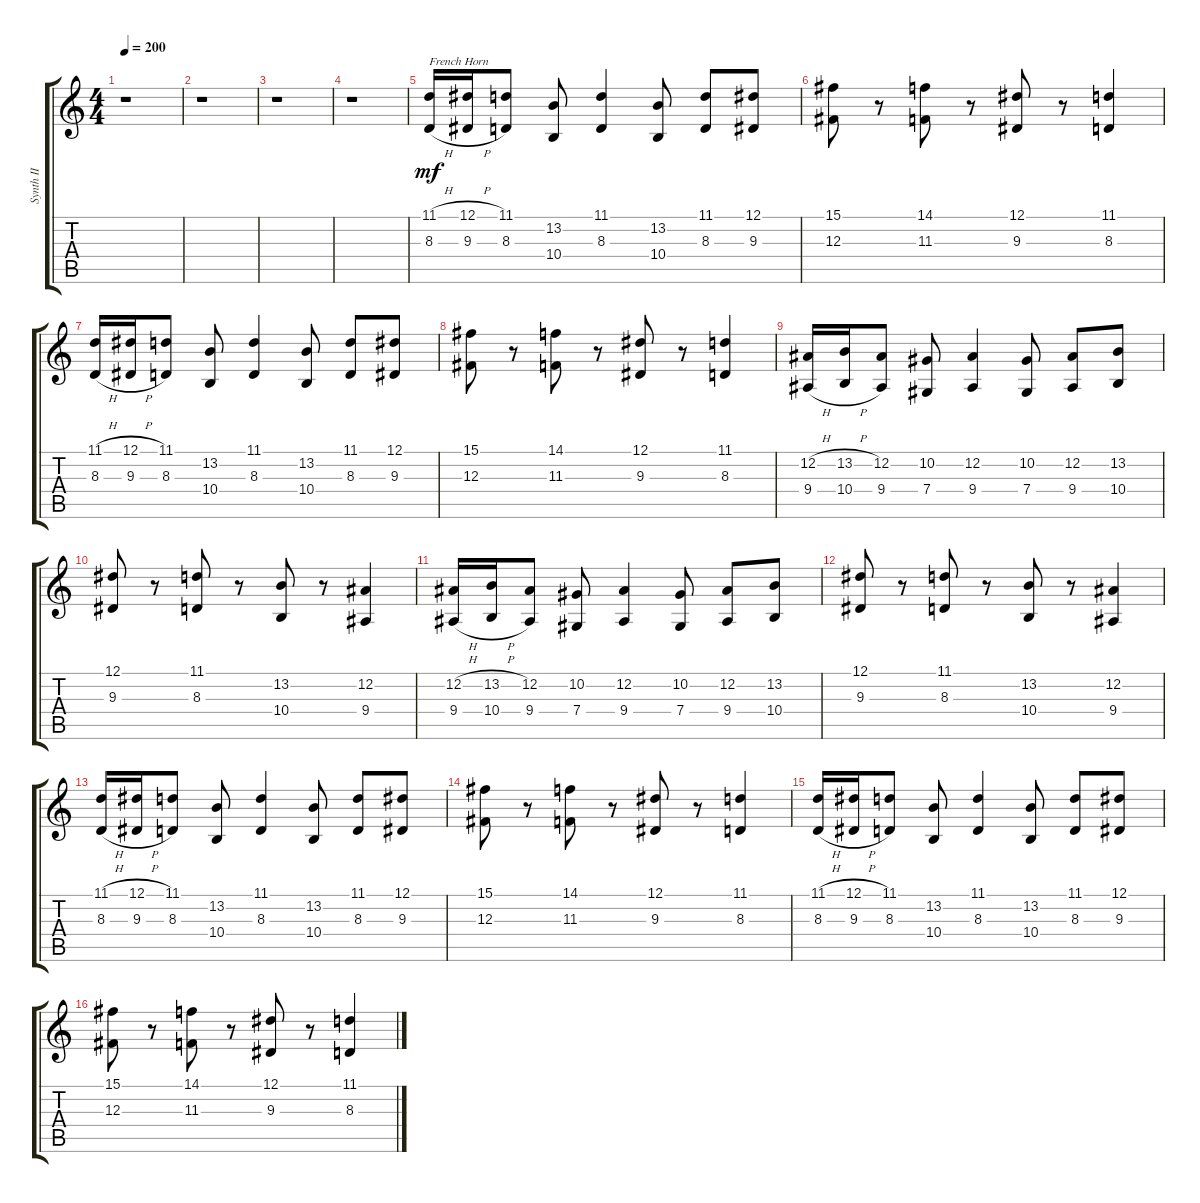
\track ("Synth II" "Synth II") {instrument choiraahs}
\staff {score tabs}
\tuning (Eb4 Bb3 Gb3 Db3 Ab2 Eb2) {hide}
\ts (4 4)
\tempo 200
\clef g2
\ks c
r.1{dy f} |
r.1 |
r.1 |
r.1 |
(11.1{h} 8.3{h}).16{txt "French Horn" dy mf volume 12 instrument frenchhorn} (12.1{h} 9.3{h}).16 (11.1 8.3).8 (13.2 10.4).8 (11.1 8.3).4 (13.2 10.4).8 (11.1 8.3).8 (12.1 9.3).8 |
(15.1 12.3).8 r.8 (14.1 11.3).8 r.8 (12.1 9.3).8 r.8 (11.1 8.3).4 |
(11.1{h} 8.3{h}).16{volume 10 instrument frenchhorn} (12.1{h} 9.3{h}).16 (11.1 8.3).8 (13.2 10.4).8 (11.1 8.3).4 (13.2 10.4).8 (11.1 8.3).8 (12.1 9.3).8 |
(15.1 12.3).8 r.8 (14.1 11.3).8 r.8 (12.1 9.3).8 r.8 (11.1 8.3).4 |
(12.2{h} 9.4{h}).16{volume 9 instrument frenchhorn} (13.2{h} 10.4{h}).16 (12.2 9.4).8 (10.2 7.4).8 (12.2 9.4).4 (10.2 7.4).8 (12.2 9.4).8 (13.2 10.4).8 |
(12.1 9.3).8 r.8 (11.1 8.3).8 r.8 (13.2 10.4).8 r.8 (12.2 9.4).4 |
(12.2{h} 9.4{h}).16{volume 7 instrument frenchhorn} (13.2{h} 10.4{h}).16 (12.2 9.4).8 (10.2 7.4).8 (12.2 9.4).4 (10.2 7.4).8 (12.2 9.4).8 (13.2 10.4).8 |
(12.1 9.3).8 r.8 (11.1 8.3).8 r.8 (13.2 10.4).8 r.8 (12.2 9.4).4 |
(11.1{h} 8.3{h}).16{volume 5 instrument frenchhorn} (12.1{h} 9.3{h}).16 (11.1 8.3).8 (13.2 10.4).8 (11.1 8.3).4 (13.2 10.4).8 (11.1 8.3).8 (12.1 9.3).8 |
(15.1 12.3).8 r.8 (14.1 11.3).8 r.8 (12.1 9.3).8 r.8 (11.1 8.3).4 |
(11.1{h} 8.3{h}).16{volume 4 instrument frenchhorn} (12.1{h} 9.3{h}).16 (11.1 8.3).8 (13.2 10.4).8 (11.1 8.3).4 (13.2 10.4).8 (11.1 8.3).8 (12.1 9.3).8 |
(15.1 12.3).8 r.8 (14.1 11.3).8 r.8 (12.1 9.3).8 r.8 (11.1 8.3).4
